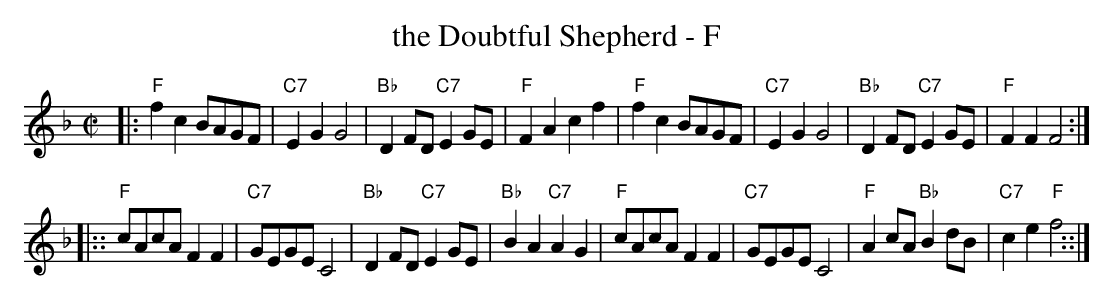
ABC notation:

X:1
T: the Doubtful Shepherd - F
M: C|
L: 1/8
K: F
|: "F"f2c2 BAGF | "C7"E2G2 G4 | "Bb"D2FD "C7"E2GE | "F"F2A2 c2f2 \
|  "F"f2c2 BAGF | "C7"E2G2 G4 | "Bb"D2FD "C7"E2GE | "F"F2F2 F4 :|
|::"F"cAcA F2F2 | "C7"GEGE C4 | "Bb"D2FD "C7"E2GE | "Bb"B2A2 "C7"A2G2 \
|  "F"cAcA F2F2 | "C7"GEGE C4 | "F"A2cA "Bb"B2dB | "C7"c2e2 "F"f4 ::|
